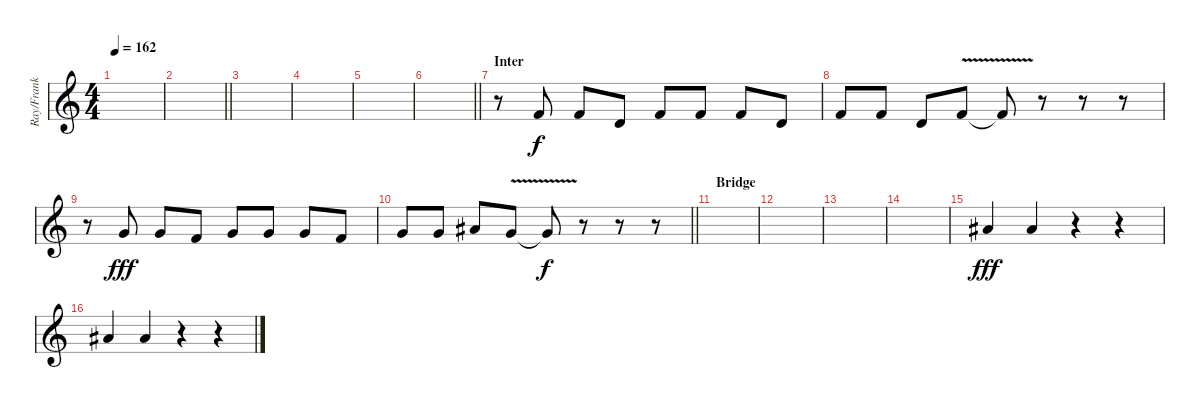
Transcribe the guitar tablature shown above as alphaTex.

\track ("Ray/Frank [Backup Vocals]" "Ray/Frank ") {instrument harmonica}
\staff {score}
\tuning (E4 B3 G3 D3 A2 E2) {hide}
\ts (4 4)
\tempo 162
\clef g2
\ks c
|
\barLineRight lightlight
|
|
|
|
\barLineRight lightlight
|
\section ("" "Inter")
r.8 1.1.8 1.1.8 3.2.8 1.1.8 1.1.8 1.1.8 3.2.8 |
1.1.8 1.1.8 3.2.8 1.1{v}.8 1.1{t}.8 r.8 r.8 r.8 |
r.8 3.1.8{dy fff} 3.1.8 1.1.8 3.1.8 3.1.8 3.1.8 1.1.8 |
\barLineRight lightlight
3.1.8 3.1.8 6.1.8 3.1{v}.8 3.1{t}.8{dy f} r.8 r.8 r.8 |
\section ("" "Bridge")
|
|
|
|
6.1.4{dy fff} 6.1.4 r.4 r.4 |
6.1.4 6.1.4 r.4 r.4
